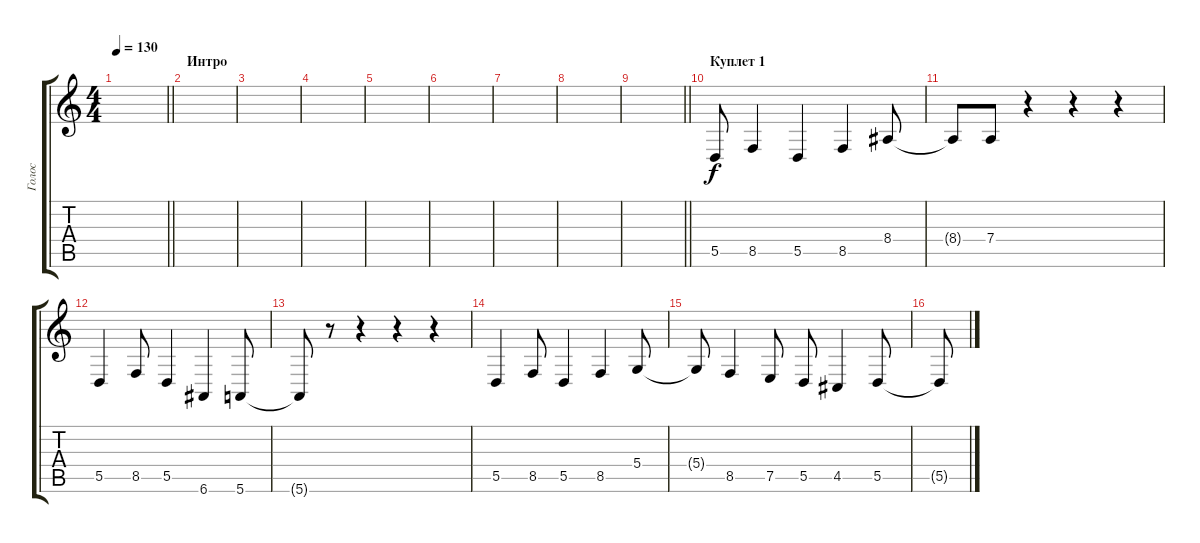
\track ("Голос" "Голос") {instrument oboe}
\staff {score tabs}
\tuning (E4 B3 G3 D3 A2 E2) {hide}
\ts (4 4)
\tempo 130
\clef g2
\barLineRight lightlight
\ks c
|
\section ("" "Интро")
|
|
|
|
|
|
|
\barLineRight lightlight
|
\section ("" "Куплет 1")
5.5.8 8.5.4 5.5.4 8.5.4 8.4.8 |
8.4{t}.8 7.4.8 r.4 r.4 r.4 |
5.5.4 8.5.8 5.5.4 6.6.4 5.6.8 |
5.6{t}.8 r.8 r.4 r.4 r.4 |
5.5.4 8.5.8 5.5.4 8.5.4 5.4.8 |
5.4{t}.8 8.5.4 7.5.8 5.5.8 4.5.4 5.5.8 |
5.5{t}.8
